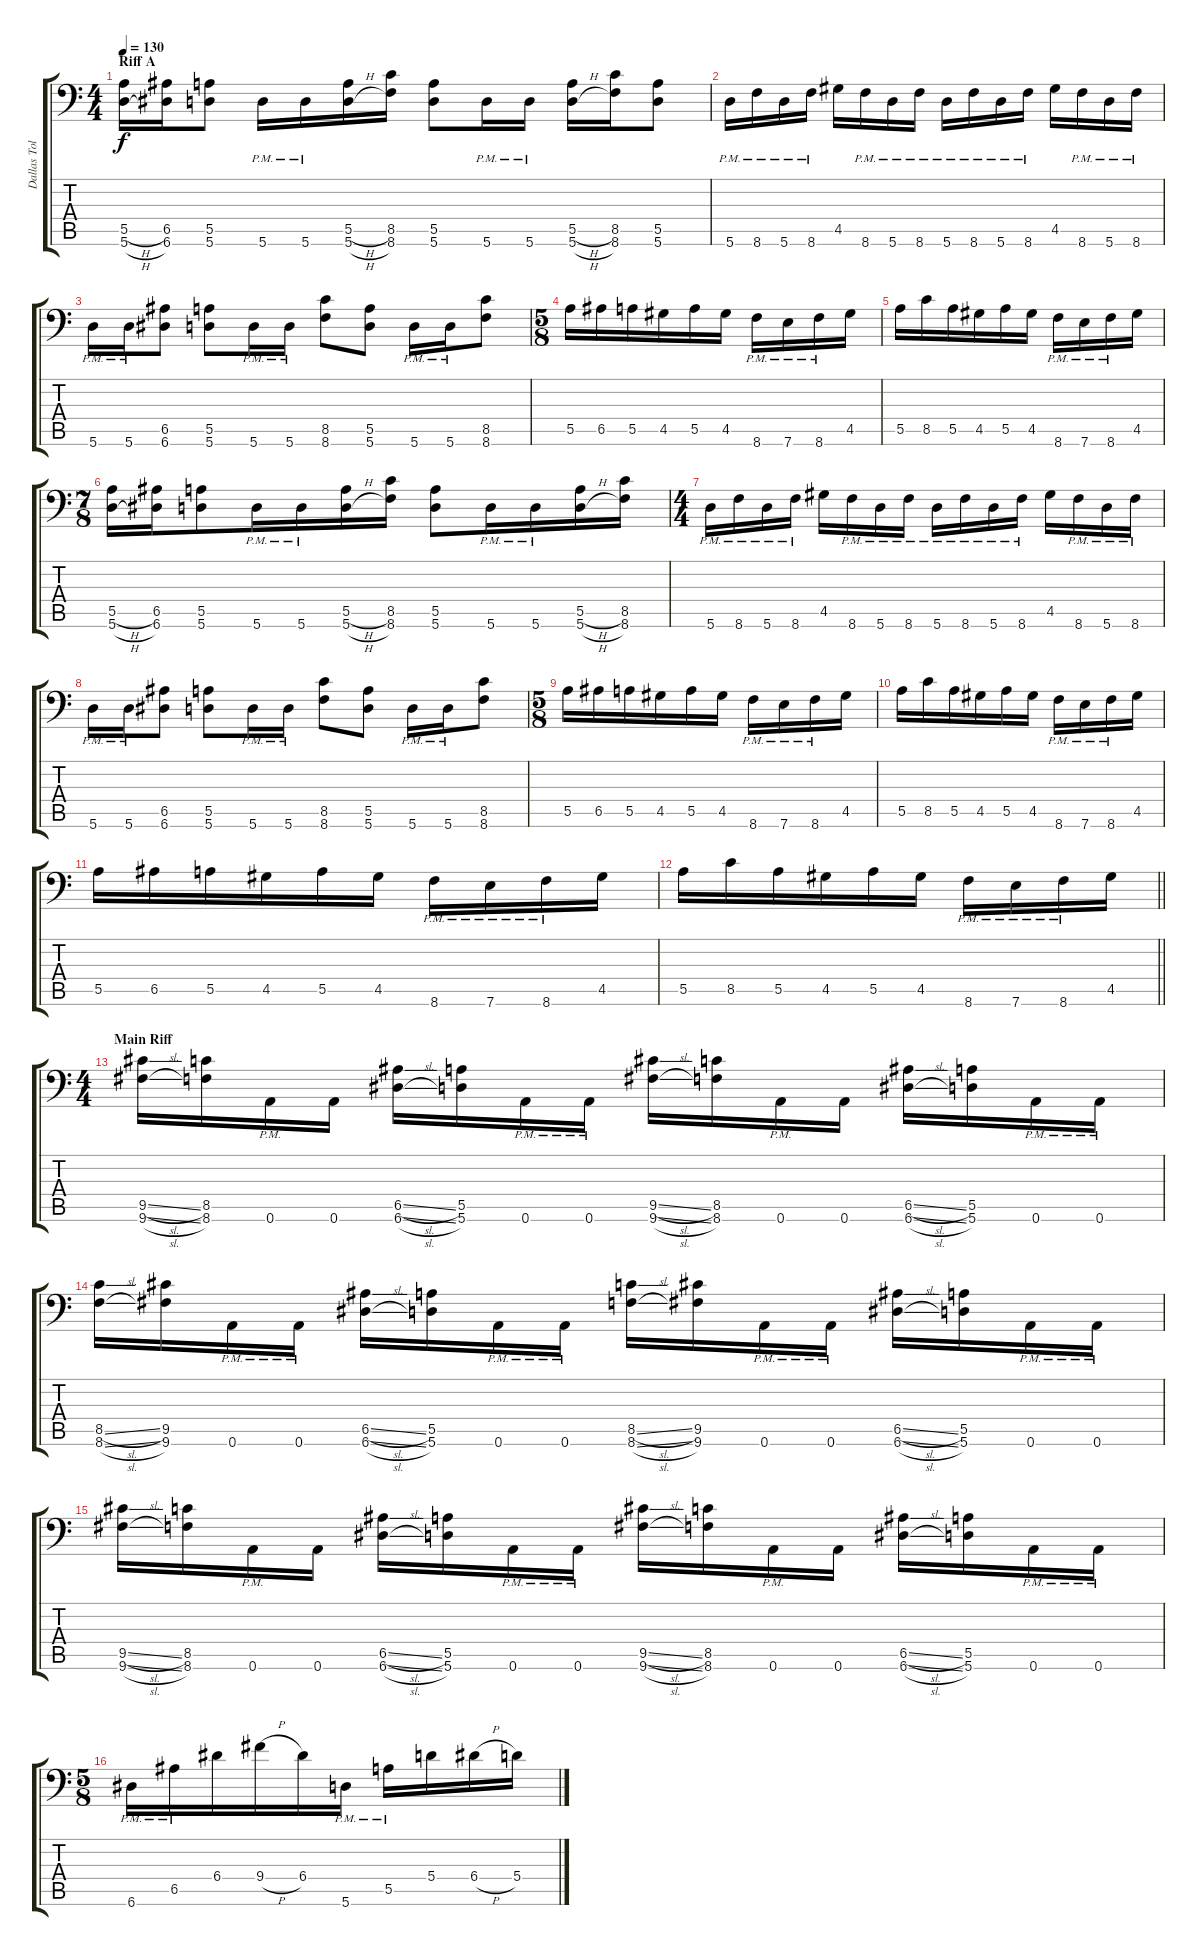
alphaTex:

\track ("Dallas Toler-Wade " "Dallas Tol") {instrument distortionguitar}
\staff {score tabs}
\tuning (B3 Gb3 D3 A2 E2 A1) {hide}
\ts (4 4)
\section ("" "Riff A")
\tempo 130
\clef f4
\ks c
(5.5{h} 5.6{h}).16{dy f} (6.5 6.6).16 (5.5 5.6).8 5.6{pm}.16 5.6{pm}.16 (5.5{h} 5.6{h}).16 (8.5 8.6).16 (5.5 5.6).8 5.6{pm}.16 5.6{pm}.16 (5.5{h} 5.6{h}).16 (8.5 8.6).16 (5.5 5.6).8 |
5.6{pm}.16 8.6{pm}.16 5.6{pm}.16 8.6{pm}.16 4.5.16 8.6{pm}.16 5.6{pm}.16 8.6{pm}.16 5.6{pm}.16 8.6{pm}.16 5.6{pm}.16 8.6{pm}.16 4.5.16 8.6{pm}.16 5.6{pm}.16 8.6{pm}.16 |
5.6{pm}.16 5.6{pm}.16 (6.5 6.6).8 (5.5 5.6).8 5.6{pm}.16 5.6{pm}.16 (8.5 8.6).8 (5.5 5.6).8 5.6{pm}.16 5.6{pm}.16 (8.5 8.6).8 |
\ts (5 8)
5.5.16 6.5.16 5.5.16 4.5.16 5.5.16 4.5.16 8.6{pm}.16 7.6{pm}.16 8.6{pm}.16 4.5.16 |
5.5.16 8.5.16 5.5.16 4.5.16 5.5.16 4.5.16 8.6{pm}.16 7.6{pm}.16 8.6{pm}.16 4.5.16 |
\ts (7 8)
(5.5{h} 5.6{h}).16 (6.5 6.6).16 (5.5 5.6).8 5.6{pm}.16 5.6{pm}.16 (5.5{h} 5.6{h}).16 (8.5 8.6).16 (5.5 5.6).8 5.6{pm}.16 5.6{pm}.16 (5.5{h} 5.6{h}).16 (8.5 8.6).16 |
\ts (4 4)
5.6{pm}.16 8.6{pm}.16 5.6{pm}.16 8.6{pm}.16 4.5.16 8.6{pm}.16 5.6{pm}.16 8.6{pm}.16 5.6{pm}.16 8.6{pm}.16 5.6{pm}.16 8.6{pm}.16 4.5.16 8.6{pm}.16 5.6{pm}.16 8.6{pm}.16 |
5.6{pm}.16 5.6{pm}.16 (6.5 6.6).8 (5.5 5.6).8 5.6{pm}.16 5.6{pm}.16 (8.5 8.6).8 (5.5 5.6).8 5.6{pm}.16 5.6{pm}.16 (8.5 8.6).8 |
\ts (5 8)
5.5.16 6.5.16 5.5.16 4.5.16 5.5.16 4.5.16 8.6{pm}.16 7.6{pm}.16 8.6{pm}.16 4.5.16 |
5.5.16 8.5.16 5.5.16 4.5.16 5.5.16 4.5.16 8.6{pm}.16 7.6{pm}.16 8.6{pm}.16 4.5.16 |
5.5.16 6.5.16 5.5.16 4.5.16 5.5.16 4.5.16 8.6{pm}.16 7.6{pm}.16 8.6{pm}.16 4.5.16 |
\barLineRight lightlight
5.5.16 8.5.16 5.5.16 4.5.16 5.5.16 4.5.16 8.6{pm}.16 7.6{pm}.16 8.6{pm}.16 4.5.16 |
\ts (4 4)
\section ("" "Main Riff")
(9.5{sl} 9.6{sl}).16 (8.5 8.6).16 0.6{pm}.16 0.6.16 (6.5{sl} 6.6{sl}).16 (5.5 5.6).16 0.6{pm}.16 0.6{pm}.16 (9.5{sl} 9.6{sl}).16 (8.5 8.6).16 0.6{pm}.16 0.6.16 (6.5{sl} 6.6{sl}).16 (5.5 5.6).16 0.6{pm}.16 0.6{pm}.16 |
(8.5{sl} 8.6{sl}).16 (9.5 9.6).16 0.6{pm}.16 0.6{pm}.16 (6.5{sl} 6.6{sl}).16 (5.5 5.6).16 0.6{pm}.16 0.6{pm}.16 (8.5{sl} 8.6{sl}).16 (9.5 9.6).16 0.6{pm}.16 0.6{pm}.16 (6.5{sl} 6.6{sl}).16 (5.5 5.6).16 0.6{pm}.16 0.6{pm}.16 |
(9.5{sl} 9.6{sl}).16 (8.5 8.6).16 0.6{pm}.16 0.6.16 (6.5{sl} 6.6{sl}).16 (5.5 5.6).16 0.6{pm}.16 0.6{pm}.16 (9.5{sl} 9.6{sl}).16 (8.5 8.6).16 0.6{pm}.16 0.6.16 (6.5{sl} 6.6{sl}).16 (5.5 5.6).16 0.6{pm}.16 0.6{pm}.16 |
\ts (5 8)
6.6{pm}.16 6.5{pm}.16 6.4.16 9.4{h}.16 6.4.16 5.6{pm}.16 5.5{pm}.16 5.4.16 6.4{h}.16 5.4.16
